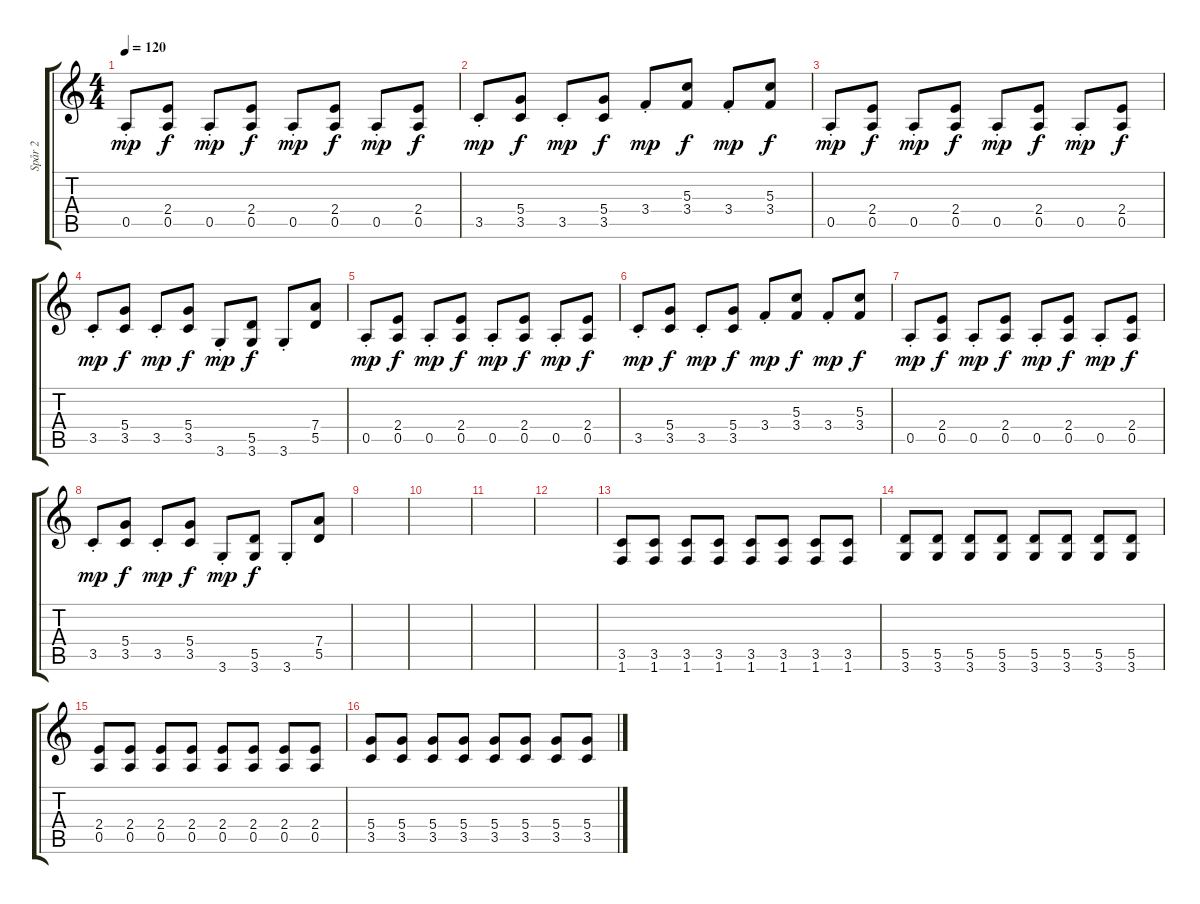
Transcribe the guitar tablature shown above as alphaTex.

\track ("Spår 2" "Spår 2") {instrument overdrivenguitar}
\staff {score tabs}
\tuning (E4 B3 G3 D3 A2 E2) {hide}
\ts (4 4)
\tempo 120
\clef g2
\ks c
0.5{st}.8{dy mp} (2.4 0.5).8{dy f} 0.5{st}.8{dy mp} (2.4 0.5).8{dy f} 0.5{st}.8{dy mp} (2.4 0.5).8{dy f} 0.5{st}.8{dy mp} (2.4 0.5).8{dy f} |
3.5{st}.8{dy mp} (5.4 3.5).8{dy f} 3.5{st}.8{dy mp} (5.4 3.5).8{dy f} 3.4{st}.8{dy mp} (5.3 3.4).8{dy f} 3.4{st}.8{dy mp} (5.3 3.4).8{dy f} |
0.5{st}.8{dy mp} (2.4 0.5).8{dy f} 0.5{st}.8{dy mp} (2.4 0.5).8{dy f} 0.5{st}.8{dy mp} (2.4 0.5).8{dy f} 0.5{st}.8{dy mp} (2.4 0.5).8{dy f} |
3.5{st}.8{dy mp} (5.4 3.5).8{dy f} 3.5{st}.8{dy mp} (5.4 3.5).8{dy f} 3.6{st}.8{dy mp} (5.5 3.6).8{dy f} 3.6{st}.8 (7.4 5.5).8 |
0.5{st}.8{dy mp} (2.4 0.5).8{dy f} 0.5{st}.8{dy mp} (2.4 0.5).8{dy f} 0.5{st}.8{dy mp} (2.4 0.5).8{dy f} 0.5{st}.8{dy mp} (2.4 0.5).8{dy f} |
3.5{st}.8{dy mp} (5.4 3.5).8{dy f} 3.5{st}.8{dy mp} (5.4 3.5).8{dy f} 3.4{st}.8{dy mp} (5.3 3.4).8{dy f} 3.4{st}.8{dy mp} (5.3 3.4).8{dy f} |
0.5{st}.8{dy mp} (2.4 0.5).8{dy f} 0.5{st}.8{dy mp} (2.4 0.5).8{dy f} 0.5{st}.8{dy mp} (2.4 0.5).8{dy f} 0.5{st}.8{dy mp} (2.4 0.5).8{dy f} |
3.5{st}.8{dy mp} (5.4 3.5).8{dy f} 3.5{st}.8{dy mp} (5.4 3.5).8{dy f} 3.6{st}.8{dy mp} (5.5 3.6).8{dy f} 3.6{st}.8 (7.4 5.5).8 |
|
|
|
|
(3.5 1.6).8 (3.5 1.6).8 (3.5 1.6).8 (3.5 1.6).8 (3.5 1.6).8 (3.5 1.6).8 (3.5 1.6).8 (3.5 1.6).8 |
(5.5 3.6).8 (5.5 3.6).8 (5.5 3.6).8 (5.5 3.6).8 (5.5 3.6).8 (5.5 3.6).8 (5.5 3.6).8 (5.5 3.6).8 |
(2.4 0.5).8 (2.4 0.5).8 (2.4 0.5).8 (2.4 0.5).8 (2.4 0.5).8 (2.4 0.5).8 (2.4 0.5).8 (2.4 0.5).8 |
(5.4 3.5).8 (5.4 3.5).8 (5.4 3.5).8 (5.4 3.5).8 (5.4 3.5).8 (5.4 3.5).8 (5.4 3.5).8 (5.4 3.5).8
